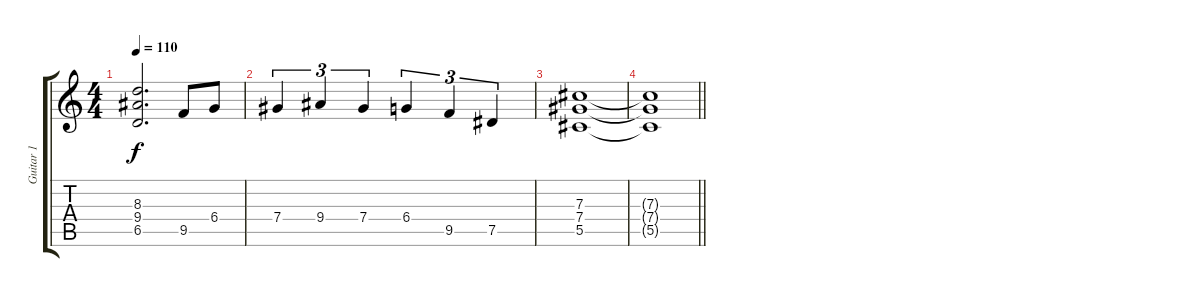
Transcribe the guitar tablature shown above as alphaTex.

\track ("Guitar 1" "Guitar 1") {instrument distortionguitar}
\staff {score tabs}
\tuning (Eb4 Bb3 Gb3 Db3 Ab2 Eb2) {hide}
\ts (4 4)
\tempo 110
\clef g2
\ks c
(8.3 9.4 6.5).2{d dy f} 9.5.8 6.4.8 |
7.4.4{tu (3 2)} 9.4.4{tu (3 2)} 7.4.4{tu (3 2)} 6.4.4{tu (3 2)} 9.5.4{tu (3 2)} 7.5.4{tu (3 2)} |
(7.3 7.4 5.5).1 |
\barLineRight lightlight
(7.3{t} 7.4{t} 5.5{t}).1
